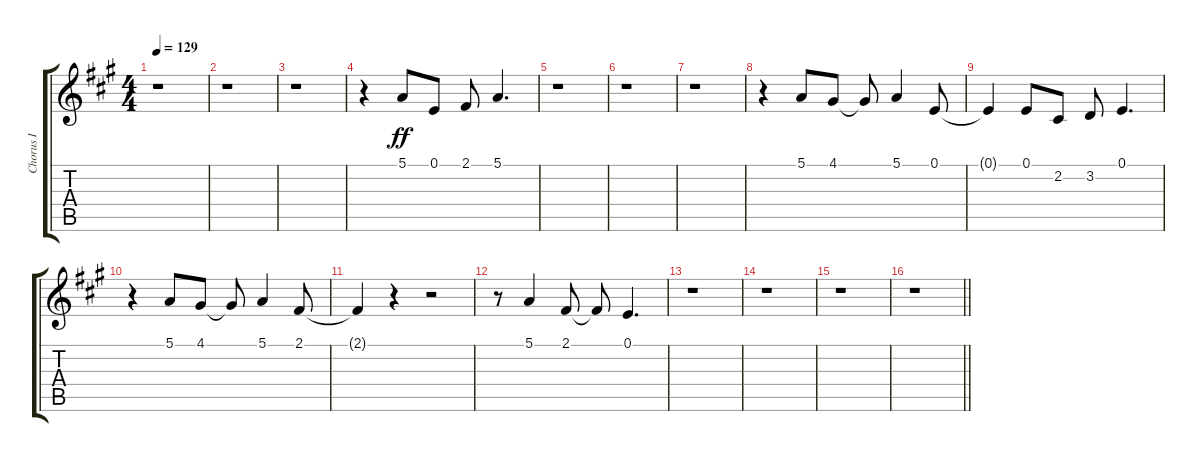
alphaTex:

\track ("Chorus I" "Chorus I") {instrument voiceoohs}
\staff {score tabs}
\tuning (E4 B3 G3 D3 A2 E2) {hide}
\ts (4 4)
\tempo 129
\clef g2
\ks a
r.1{dy ff} |
r.1 |
r.1 |
r.4 5.1.8 0.1.8 2.1.8 5.1.4{d} |
r.1 |
r.1 |
r.1 |
r.4 5.1.8 4.1.8 4.1{t}.8 5.1.4 0.1.8 |
0.1{t}.4 0.1.8 2.2.8 3.2.8 0.1.4{d} |
r.4 5.1.8 4.1.8 4.1{t}.8 5.1.4 2.1.8 |
2.1{t}.4 r.4 r.2 |
r.8 5.1.4 2.1.8 2.1{t}.8 0.1.4{d} |
r.1 |
r.1 |
r.1 |
\barLineRight lightlight
r.1
